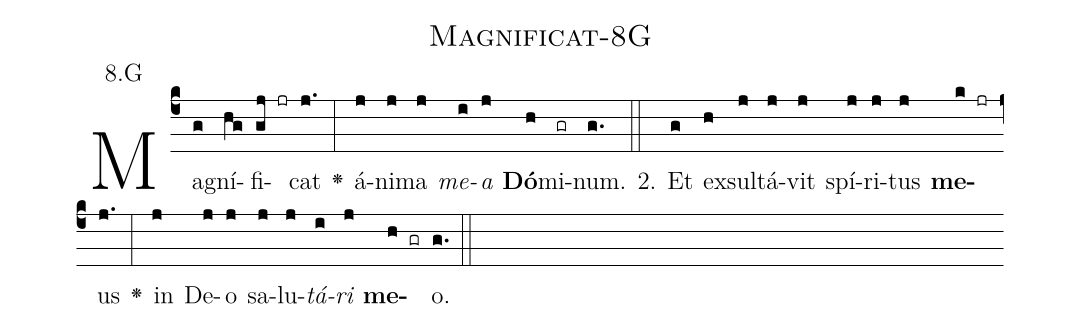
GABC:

name: Magnificat-8G;
annotation: 8.G;
%%
(c4)Ma(g)gní(hg)fi(gj jr)cat(j.) <v>\greheightstar</v>(:) á(j)ni(j)ma(j) <i>me</i>(i)<i>a</i>(j) <b>Dó</b>(h)mi(gr)num.(g.) (::)
2. Et(g) ex(h)sul(j)tá(j)vit(j) spí(j)ri(j)tus(j) <b>me</b>(k jr)us(j.) <v>\greheightstar</v>(:) in(j) De(j)o(j) sa(j)lu(j)<i>tá</i>(i)<i>ri</i>(j) <b>me</b>(h gr)o.(g.) (::)


%E(j) u(j) o(i) u(j) a(h) e.(g.) (::)
